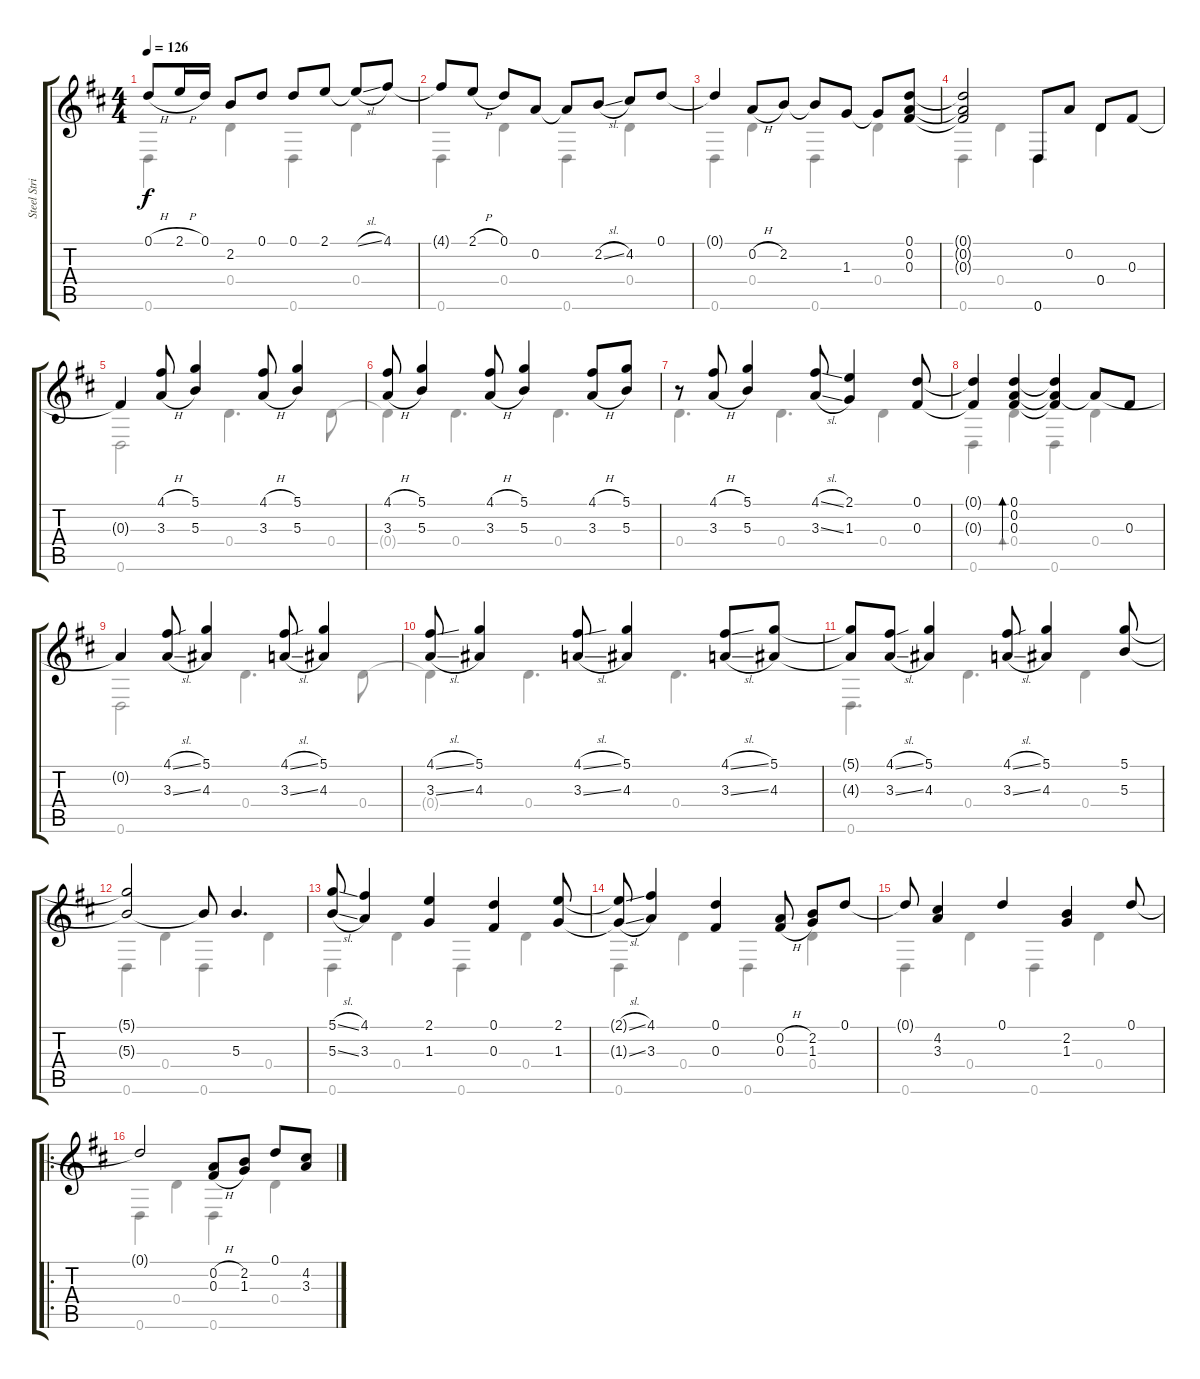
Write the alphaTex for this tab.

\track ("Steel String" "Steel Stri") {instrument acousticguitarsteel}
\staff {score tabs}
\tuning (D4 A3 Gb3 D3 A2 D2) {hide}
\voice
\ts (4 4)
\tempo 126
\clef g2
\ks d
0.1{h}.8{dy f} 2.1{h}.16 0.1.16 2.2.8 0.1.8 0.1.8 2.1.8 2.1{sl t}.8 4.1.8 |
4.1{t}.8 2.1{h}.8 0.1.8 0.2.8 0.2{t}.8 2.2{sl}.8 4.2.8 0.1.8 |
0.1{t}.4 0.2{h}.8 2.2.8 2.2{t}.8 1.3.8 1.3{t}.8 (0.1 0.2 0.3).8 |
(0.1{t} 0.2{t} 0.3{t}).2 0.6.8 0.2.8 0.4.8 0.3.8 |
0.3{t}.4 (4.1{h} 3.3{h}).8 (5.1 5.3).4 (4.1{h} 3.3{h}).8 (5.1 5.3).4 |
(4.1{h} 3.3{h}).8 (5.1 5.3).4 (4.1{h} 3.3{h}).8 (5.1 5.3).4 (4.1{h} 3.3{h}).8 (5.1 5.3).8 |
r.8 (4.1{h} 3.3{h}).8 (5.1 5.3).4 (4.1{sl} 3.3{sl}).8 (2.1 1.3).4 (0.1 0.3).8 |
(0.1{t} 0.3{t}).4 (0.1 0.2 0.3).4{bd 60} (0.1{t} 0.2{t} 0.3{t}).4 0.2{t}.8 0.3.8 |
0.2{t}.4 (4.1{sl} 3.3{sl}).8 (5.1 4.3).4 (4.1{sl} 3.3{sl}).8 (5.1 4.3).4 |
(4.1{sl} 3.3{sl}).8 (5.1 4.3).4 (4.1{sl} 3.3{sl}).8 (5.1 4.3).4 (4.1{sl} 3.3{sl}).8 (5.1 4.3).8 |
(5.1{t} 4.3{t}).8 (4.1{sl} 3.3{sl}).8 (5.1 4.3).4 (4.1{sl} 3.3{sl}).8 (5.1 4.3).4 (5.1 5.3).8 |
(5.1{t} 5.3{t}).2 5.3{t}.8 5.3.4{d} |
(5.1{sl} 5.3{sl}).8 (4.1 3.3).4 (2.1 1.3).4 (0.1 0.3).4 (2.1 1.3).8 |
(2.1{sl t} 1.3{sl t}).8 (4.1 3.3).4 (0.1 0.3).4 (0.2{h} 0.3{h}).8 (2.2 1.3).8 0.1.8 |
0.1{t}.8 (4.2 3.3).4 0.1.4 (2.2 1.3).4 0.1.8 |
\ro
0.1{t}.2 (0.2{h} 0.3{h}).8 (2.2 1.3).8 0.1.8 (4.2 3.3).8
\voice
\clef g2
\ottava regular
\simile none
\ks d
0.6.4{dy f} 0.4.4 0.6.4 0.4.4 |
0.6.4 0.4.4 0.6.4 0.4.4 |
0.6.4 0.4.4 0.6.4 0.4.4 |
0.6.4 0.4.4 0.6.4 0.4.4 |
0.6.2 0.4.4{d} 0.4.8 |
0.4{t}.4 0.4.4{d} 0.4.4{d} |
0.4.4{d} 0.4.4{d} 0.4.4 |
0.6.4 0.4.4{bd 60} 0.6.4 0.4.4 |
0.6.2 0.4.4{d} 0.4.8 |
0.4{t}.4 0.4.4{d} 0.4.4{d} |
0.6.4{d} 0.4.4{d} 0.4.4 |
0.6.4 0.4.4 0.6.4 0.4.4 |
0.6.4 0.4.4 0.6.4 0.4.4 |
0.6.4 0.4.4 0.6.4 0.4.4 |
0.6.4 0.4.4 0.6.4 0.4.4 |
0.6.4 0.4.4 0.6.4 0.4.4
